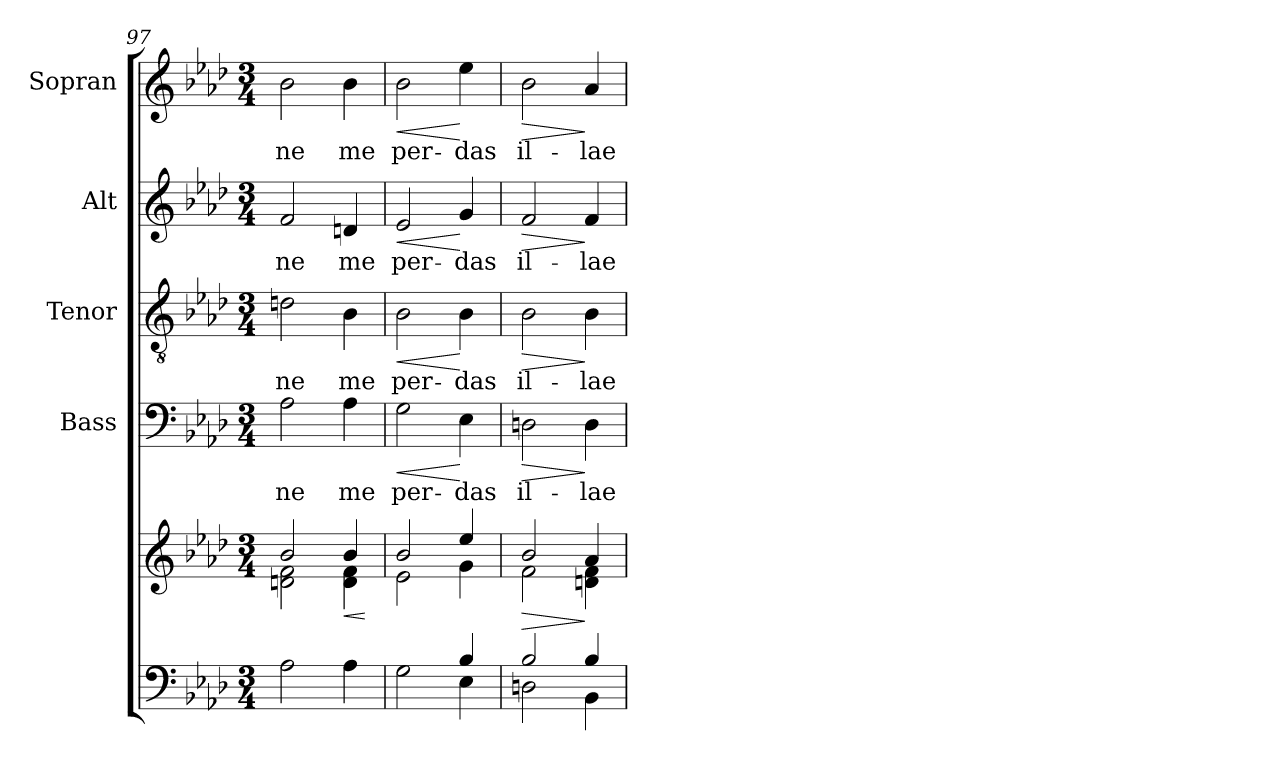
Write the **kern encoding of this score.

**kern	**kern	**dynam	**kern	**text	**dynam	**kern	**text	**dynam	**kern	**text	**dynam	**kern	**text	**dynam
*part5	*part5	*part5	*part4	*part4	*part4	*part3	*part3	*part3	*part2	*part2	*part2	*part1	*part1	*part1
*staff6	*staff5	*staff5/6	*staff4	*staff4	*staff4	*staff3	*staff3	*staff3	*staff2	*staff2	*staff2	*staff1	*staff1	*staff1
*	*	*	*I"Bass	*	*	*I"Tenor	*	*	*I"Alt	*	*	*I"Sopran	*	*
*	*	*	*I'B.	*	*	*I'T.	*	*	*I'A.	*	*	*I'S.	*	*
*clefF4	*clefG2	*	*clefF4	*	*	*clefGv2	*	*	*clefG2	*	*	*clefG2	*	*
*k[b-e-a-d-]	*k[b-e-a-d-]	*	*k[b-e-a-d-]	*	*	*k[b-e-a-d-]	*	*	*k[b-e-a-d-]	*	*	*k[b-e-a-d-]	*	*
*A-:	*A-:	*	*A-:	*	*	*A-:	*	*	*A-:	*	*	*A-:	*	*
*M3/4	*M3/4	*	*M3/4	*	*	*M3/4	*	*	*M3/4	*	*	*M3/4	*	*
=97	=97	=97	=97	=97	=97	=97	=97	=97	=97	=97	=97	=97	=97	=97
*	*^	*	*	*	*	*	*	*	*	*	*	*	*	*
!	!	!	!	!	!LO:LY:b	!	!	!LO:LY:b	!	!	!LO:LY:b	!	!	!LO:LY:b	!
2A-\	2b-/	2dn\ 2f\	.	2A-\	ne	.	2dn\	ne	.	2f/	ne	.	2b-\	ne	.
!	!	!	!LO:HP:b	!	!LO:LY:b	!	!	!LO:LY:b	!	!	!LO:LY:b	!	!	!LO:LY:b	!
4A-\	4b-/	4d\ 4f\	<	4A-\	me	.	4B-\	me	.	4dn/	me	.	4b-\	me	.
*	*v	*v	*	*	*	*	*	*	*	*	*	*	*	*	*
.	.	[	.	.	.	.	.	.	.	.	.	.	.	.
=98	=98	=98	=98	=98	=98	=98	=98	=98	=98	=98	=98	=98	=98	=98
*^	*^	*	*	*	*	*	*	*	*	*	*	*	*	*
!	!	!	!	!	!	!LO:LY:b	!LO:HP:b	!	!LO:LY:b	!LO:HP:b	!	!LO:LY:b	!LO:HP:b	!	!LO:LY:b	!LO:HP:b
2ryy	2G\	2b-/	2e-\	.	2G\	per-	<	2B-\	per-	<	2e-/	per-	<	2b-\	per-	<
!	!	!	!	!	!	!LO:LY:b	!	!	!LO:LY:b	!	!	!LO:LY:b	!	!	!LO:LY:b	!
4B-/	4E-\	4ee-/	4g\	.	4E-\	-das	[	4B-\	-das	[	4g/	-das	[	4ee-\	-das	[
=99	=99	=99	=99	=99	=99	=99	=99	=99	=99	=99	=99	=99	=99	=99	=99	=99
!	!	!	!	!LO:HP:b	!	!LO:LY:b	!LO:HP:b	!	!LO:LY:b	!LO:HP:b	!	!LO:LY:b	!LO:HP:b	!	!LO:LY:b	!LO:HP:b
2B-/	2Dn\	2b-/	2f\	>	2Dn\	il-	>	2B-\	il-	>	2f/	il-	>	2b-\	il-	>
!	!	!	!	!	!	!LO:LY:b	!	!	!LO:LY:b	!	!	!LO:LY:b	!	!	!LO:LY:b	!
4B-/	4BB-\	4a-/	4dn\ 4f\	]	4D\	-lae	]	4B-\	-lae	]	4f/	-lae	]	4a-/	-lae	]
*v	*v	*	*	*	*	*	*	*	*	*	*	*	*	*	*	*
*	*v	*v	*	*	*	*	*	*	*	*	*	*	*	*	*
=	=	=	=	=	=	=	=	=	=	=	=	=	=	=
*-	*-	*-	*-	*-	*-	*-	*-	*-	*-	*-	*-	*-	*-	*-
